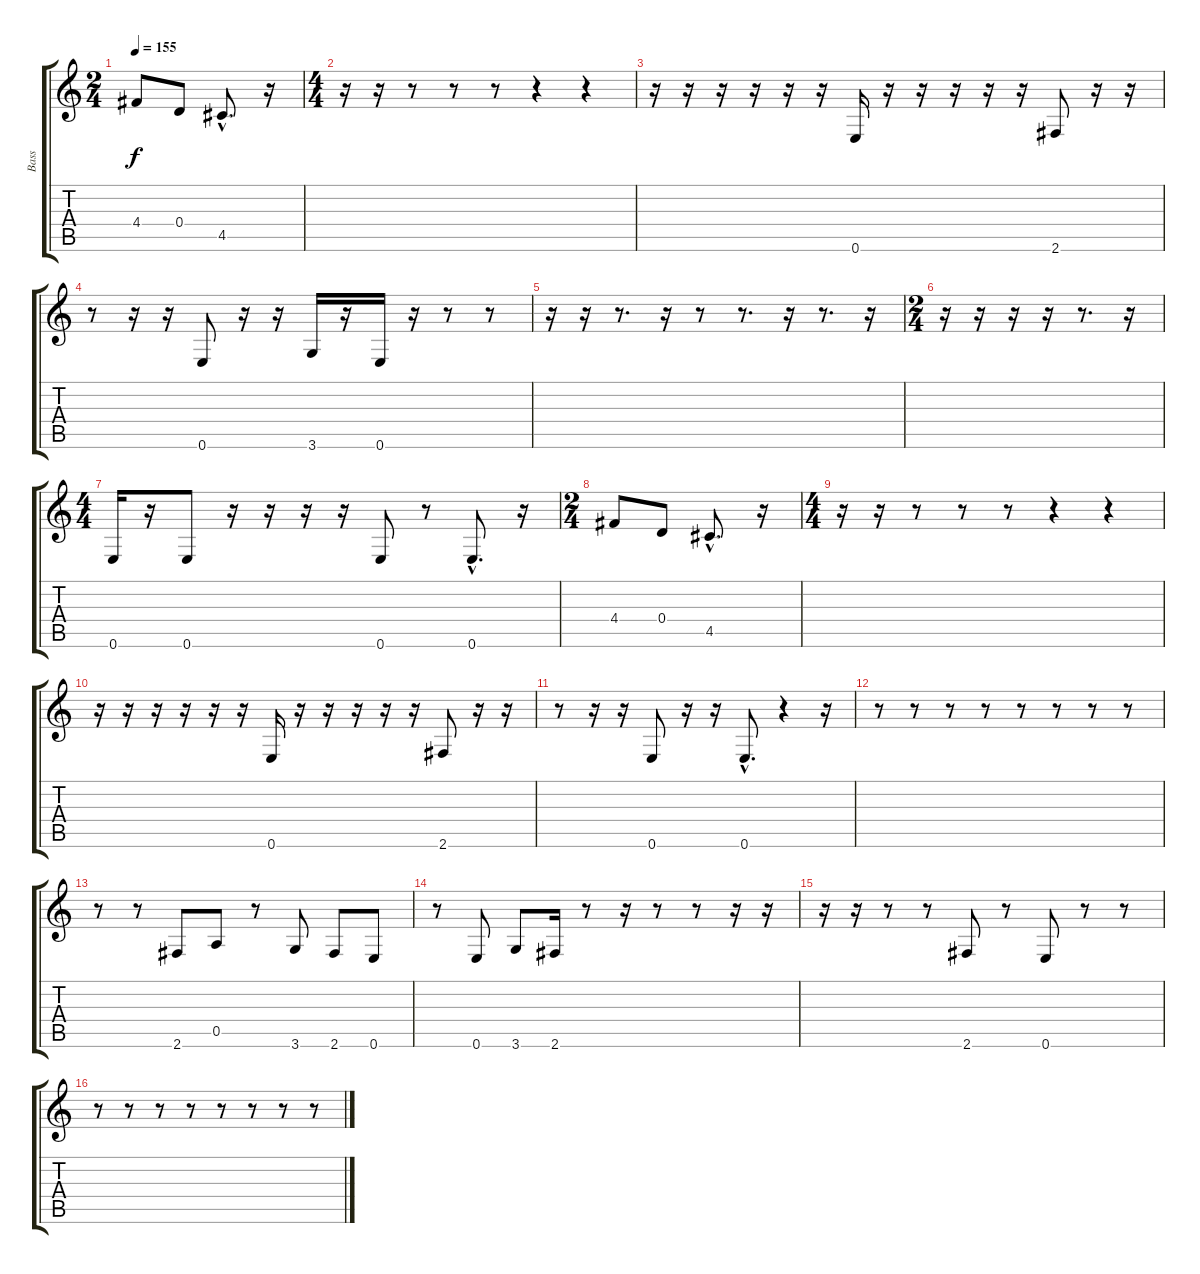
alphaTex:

\track ("Bass" "Bass") {instrument electricbassfinger}
\staff {score tabs}
\tuning (E4 B3 G3 D3 A2 E2) {hide}
\ts (2 4)
\tempo 155
\clef g2
\ks c
4.4.8{dy f} 0.4.8 4.5{hac}.8{d} r.16 |
\ts (4 4)
r.16 r.16 r.8 r.8 r.8 r.4 r.4 |
r.16 r.16 r.16 r.16 r.16 r.16 0.6.16 r.16 r.16 r.16 r.16 r.16 2.6.8 r.16 r.16 |
r.8 r.16 r.16 0.6.8 r.16 r.16 3.6.16 r.16 0.6.16 r.16 r.8 r.8 |
r.16 r.16 r.8{d} r.16 r.8 r.8{d} r.16 r.8{d} r.16 |
\ts (2 4)
r.16 r.16 r.16 r.16 r.8{d} r.16 |
\ts (4 4)
0.6.16 r.16 0.6.8 r.16 r.16 r.16 r.16 0.6.8 r.8 0.6{hac}.8{d} r.16 |
\ts (2 4)
4.4.8 0.4.8 4.5{hac}.8{d} r.16 |
\ts (4 4)
r.16 r.16 r.8 r.8 r.8 r.4 r.4 |
r.16 r.16 r.16 r.16 r.16 r.16 0.6.16 r.16 r.16 r.16 r.16 r.16 2.6.8 r.16 r.16 |
r.8 r.16 r.16 0.6.8 r.16 r.16 0.6{hac}.8{d} r.4 r.16 |
r.8 r.8 r.8 r.8 r.8 r.8 r.8 r.8 |
r.8 r.8 2.6.8 0.5.8 r.8 3.6.8 2.6.8 0.6.8 |
r.8 0.6.8 3.6.8 2.6.16 r.8 r.16 r.8 r.8 r.16 r.16 |
r.16 r.16 r.8 r.8 2.6.8 r.8 0.6.8 r.8 r.8 |
r.8 r.8 r.8 r.8 r.8 r.8 r.8 r.8
